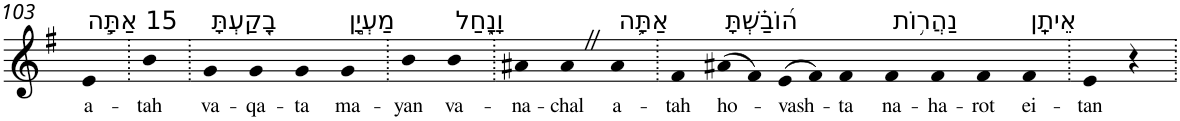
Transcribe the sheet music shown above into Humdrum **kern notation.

**kern	**text
*part1	*part1
*staff1	*staff1
*I"Piano	*
*I'Pno	*
!!LO:PB:g=z
*clefG2	*
*k[f#]	*
*G:	*
=103	=103
!LO:TX:a:t=15 אַתָּ֣ה	!
!	!LO:LY:b
4e	a-
=104.	=104.
!	!LO:LY:b
4b	-tah
=105.	=105.
!LO:TX:a:t=בָ֭קַעְתָּ	!
!	!LO:LY:b
4g	va-
!	!LO:LY:b
4g	-qa-
!	!LO:LY:b
4g	-ta
!LO:TX:a:t=מַעְיָ֣ן	!
!	!LO:LY:b
4g	ma-
=106.	=106.
!	!LO:LY:b
4b	-yan
!LO:TX:a:t=וָנָ֑חַל	!
!	!LO:LY:b
4b	va-
=107.	=107.
!	!LO:LY:b
4a#X	-na-
!	!LO:LY:b
4a#Z	-chal
!LO:TX:a:t=אַתָּ֥ה	!
!	!LO:LY:b
4a#	a-
=108.	=108.
!	!LO:LY:b
4f#	-tah
!LO:TX:a:t=ה֝וֹבַ֗שְׁתָּ	!
!	!LO:LY:b
(>8a#X	ho-
8f#)	.
!	!LO:LY:b
(>8e	-vash-
8f#)	.
!	!LO:LY:b
4f#	-ta
!LO:TX:a:t=נַהֲר֥וֹת	!
!	!LO:LY:b
4f#	na-
!	!LO:LY:b
4f#	-ha-
!	!LO:LY:b
4f#	-rot
!LO:TX:a:t=אֵיתָֽן	!
!	!LO:LY:b
4f#	ei-
=109.	=109.
!	!LO:LY:b
4e	-tan
4r	.
=.	=.
*-	*-
